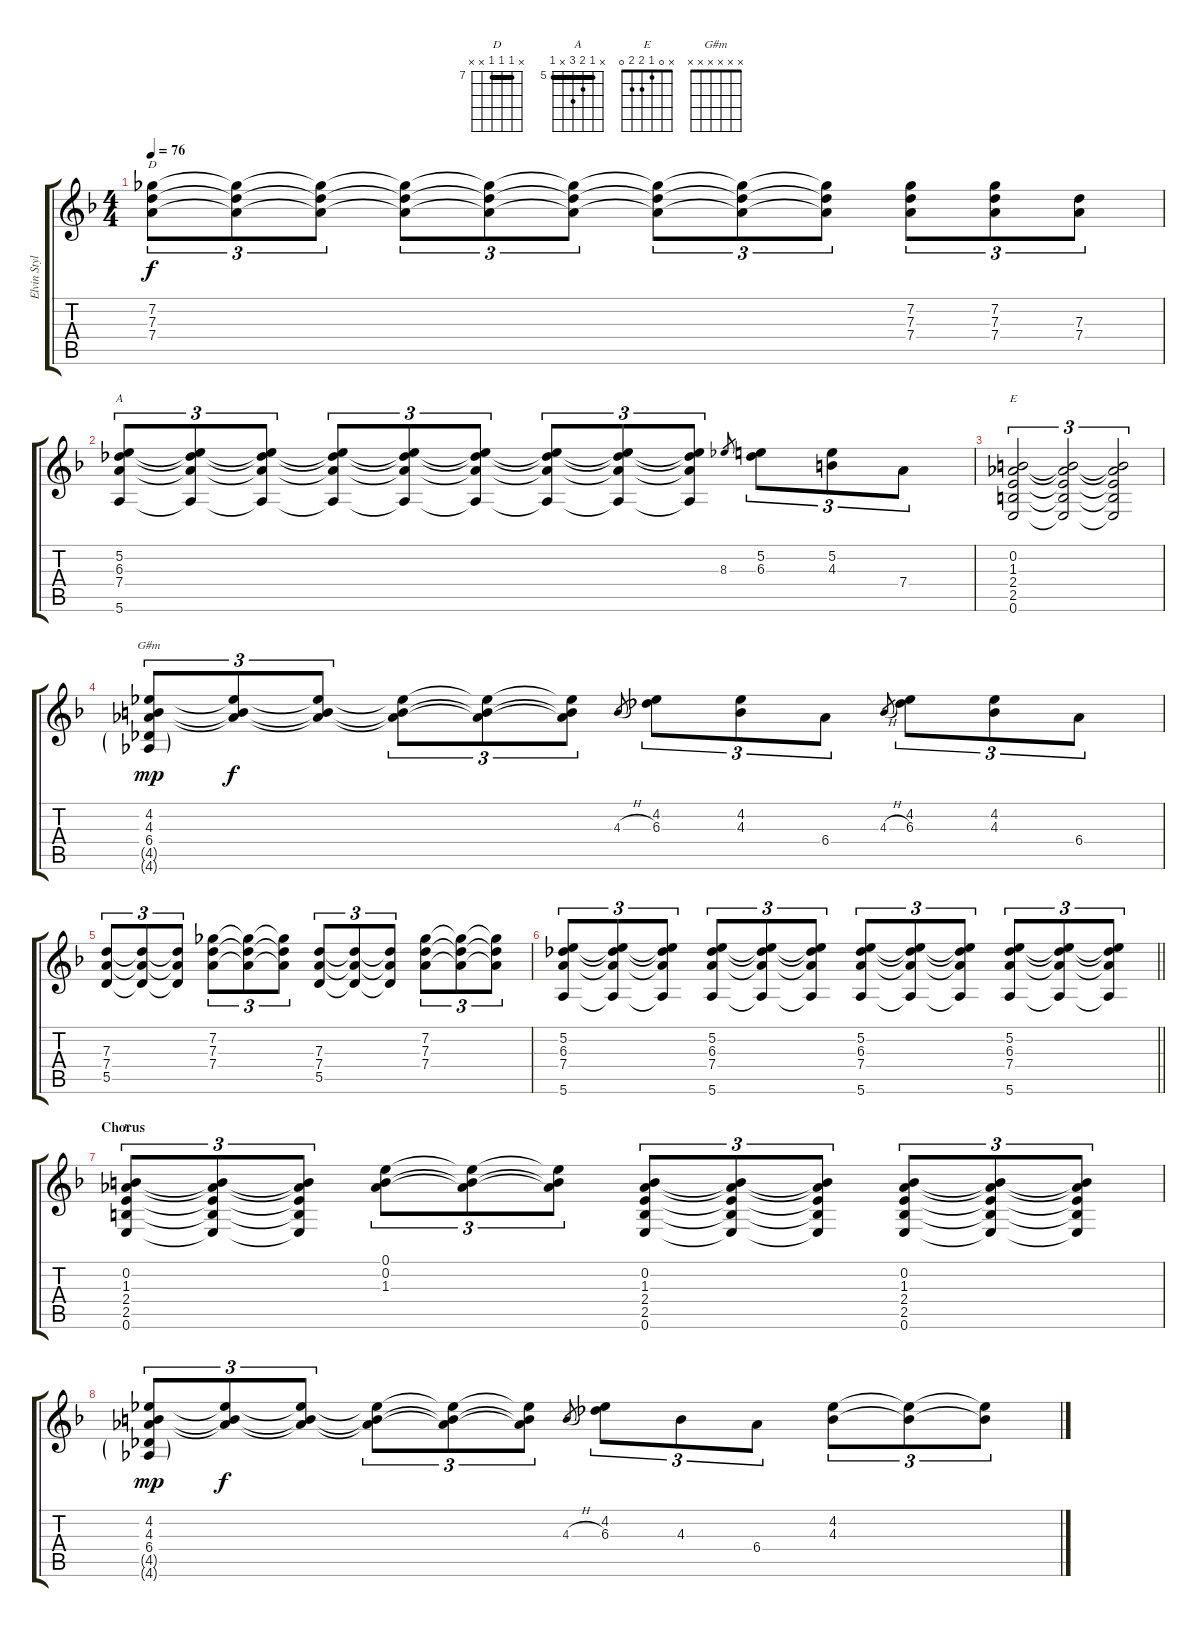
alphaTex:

\track ("Elvin Style" "Elvin Styl") {instrument electricguitarclean}
\staff {score tabs}
\tuning (E4 B3 G3 D3 A2 E2) {hide}
\chord ("D" x 7 7 7 x x) {firstfret 7 barre 7}
\chord ("A" x 5 6 7 x 5) {firstfret 5 barre 5}
\chord ("E" x 0 1 2 x 0)
\chord ("G#m" x x x x x x)
\chord ("E" x 0 1 2 2 0)
\ts (4 4)
\tempo 76
\clef g2
\ks f
(7.2 7.3 7.4).8{tu (3 2) ch "D" dy f} (7.2{t} 7.3{t} 7.4{t}).8{tu (3 2)} (7.2{t} 7.3{t} 7.4{t}).8{tu (3 2)} (7.2{t} 7.3{t} 7.4{t}).8{tu (3 2)} (7.2{t} 7.3{t} 7.4{t}).8{tu (3 2)} (7.2{t} 7.3{t} 7.4{t}).8{tu (3 2)} (7.2{t} 7.3{t} 7.4{t}).8{tu (3 2)} (7.2{t} 7.3{t} 7.4{t}).8{tu (3 2)} (7.2{t} 7.3{t} 7.4{t}).8{tu (3 2)} (7.2 7.3 7.4).8{tu (3 2)} (7.2 7.3 7.4).8{tu (3 2)} (7.3 7.4).8{tu (3 2)} |
(5.2 6.3 7.4 5.6).8{tu (3 2) ch "A"} (5.2{t} 6.3{t} 7.4{t} 5.6{t}).8{tu (3 2)} (5.2{t} 6.3{t} 7.4{t} 5.6{t}).8{tu (3 2)} (5.2{t} 6.3{t} 7.4{t} 5.6{t}).8{tu (3 2)} (5.2{t} 6.3{t} 7.4{t} 5.6{t}).8{tu (3 2)} (5.2{t} 6.3{t} 7.4{t} 5.6{t}).8{tu (3 2)} (5.2{t} 6.3{t} 7.4{t} 5.6{t}).8{tu (3 2)} (5.2{t} 6.3{t} 7.4{t} 5.6{t}).8{tu (3 2)} (5.2{t} 6.3{t} 7.4{t} 5.6{t}).8{tu (3 2)} 8.3.8{gr} (5.2 6.3).8{tu (3 2)} (5.2 4.3).8{tu (3 2)} 7.4.8{tu (3 2)} |
(0.2 1.3 2.4 2.5 0.6).2{tu (3 2) ch "E"} (0.2{t} 1.3{t} 2.4{t} 2.5{t} 0.6{t}).2{tu (3 2)} (0.2{t} 1.3{t} 2.4{t} 2.5{t} 0.6{t}).2{tu (3 2)} |
(4.2 4.3 6.4 4.5{g} 4.6{g}).8{tu (3 2) ch "G#m" dy mp} (4.2{t} 4.3{t} 6.4{t}).8{tu (3 2) dy f} (4.2{t} 4.3{t} 6.4{t}).8{tu (3 2)} (4.2{t} 4.3{t} 6.4{t}).8{tu (3 2)} (4.2{t} 4.3{t} 6.4{t}).8{tu (3 2)} (4.2{t} 4.3{t} 6.4{t}).8{tu (3 2)} 4.3{h}.8{gr} (4.2 6.3).8{tu (3 2)} (4.2 4.3).8{tu (3 2)} 6.4.8{tu (3 2)} 4.3{h}.8{gr} (4.2 6.3).8{tu (3 2)} (4.2 4.3).8{tu (3 2)} 6.4.8{tu (3 2)} |
(7.3 7.4 5.5).8{tu (3 2)} (7.3{t} 7.4{t} 5.5{t}).8{tu (3 2)} (7.3{t} 7.4{t} 5.5{t}).8{tu (3 2)} (7.2 7.3 7.4).8{tu (3 2)} (7.2{t} 7.3{t} 7.4{t}).8{tu (3 2)} (7.2{t} 7.3{t} 7.4{t}).8{tu (3 2)} (7.3 7.4 5.5).8{tu (3 2)} (7.3{t} 7.4{t} 5.5{t}).8{tu (3 2)} (7.3{t} 7.4{t} 5.5{t}).8{tu (3 2)} (7.2 7.3 7.4).8{tu (3 2)} (7.2{t} 7.3{t} 7.4{t}).8{tu (3 2)} (7.2{t} 7.3{t} 7.4{t}).8{tu (3 2)} |
\barLineRight lightlight
(5.2 6.3 7.4 5.6).8{tu (3 2)} (5.2{t} 6.3{t} 7.4{t} 5.6{t}).8{tu (3 2)} (5.2{t} 6.3{t} 7.4{t} 5.6{t}).8{tu (3 2)} (5.2 6.3 7.4 5.6).8{tu (3 2)} (5.2{t} 6.3{t} 7.4{t} 5.6{t}).8{tu (3 2)} (5.2{t} 6.3{t} 7.4{t} 5.6{t}).8{tu (3 2)} (5.2 6.3 7.4 5.6).8{tu (3 2)} (5.2{t} 6.3{t} 7.4{t} 5.6{t}).8{tu (3 2)} (5.2{t} 6.3{t} 7.4{t} 5.6{t}).8{tu (3 2)} (5.2 6.3 7.4 5.6).8{tu (3 2)} (5.2{t} 6.3{t} 7.4{t} 5.6{t}).8{tu (3 2)} (5.2{t} 6.3{t} 7.4{t} 5.6{t}).8{tu (3 2)} |
\section ("" "Chorus")
(0.2 1.3 2.4 2.5 0.6).8{tu (3 2) ch "E"} (0.2{t} 1.3{t} 2.4{t} 2.5{t} 0.6{t}).8{tu (3 2)} (0.2{t} 1.3{t} 2.4{t} 2.5{t} 0.6{t}).8{tu (3 2)} (0.1 0.2 1.3).8{tu (3 2)} (0.1{t} 0.2{t} 1.3{t}).8{tu (3 2)} (0.1{t} 0.2{t} 1.3{t}).8{tu (3 2)} (0.2 1.3 2.4 2.5 0.6).8{tu (3 2)} (0.2{t} 1.3{t} 2.4{t} 2.5{t} 0.6{t}).8{tu (3 2)} (0.2{t} 1.3{t} 2.4{t} 2.5{t} 0.6{t}).8{tu (3 2)} (0.2 1.3 2.4 2.5 0.6).8{tu (3 2)} (0.2{t} 1.3{t} 2.4{t} 2.5{t} 0.6{t}).8{tu (3 2)} (0.2{t} 1.3{t} 2.4{t} 2.5{t} 0.6{t}).8{tu (3 2)} |
(4.2 4.3 6.4 4.5{g} 4.6{g}).8{tu (3 2) dy mp} (4.2{t} 4.3{t} 6.4{t}).8{tu (3 2) dy f} (4.2{t} 4.3{t} 6.4{t}).8{tu (3 2)} (4.2{t} 4.3{t} 6.4{t}).8{tu (3 2)} (4.2{t} 4.3{t} 6.4{t}).8{tu (3 2)} (4.2{t} 4.3{t} 6.4{t}).8{tu (3 2)} 4.3{h}.8{gr} (4.2 6.3).8{tu (3 2)} 4.3.8{tu (3 2)} 6.4.8{tu (3 2)} (4.2 4.3).8{tu (3 2)} (4.2{t} 4.3{t}).8{tu (3 2)} (4.2{t} 4.3{t}).8{tu (3 2)}
